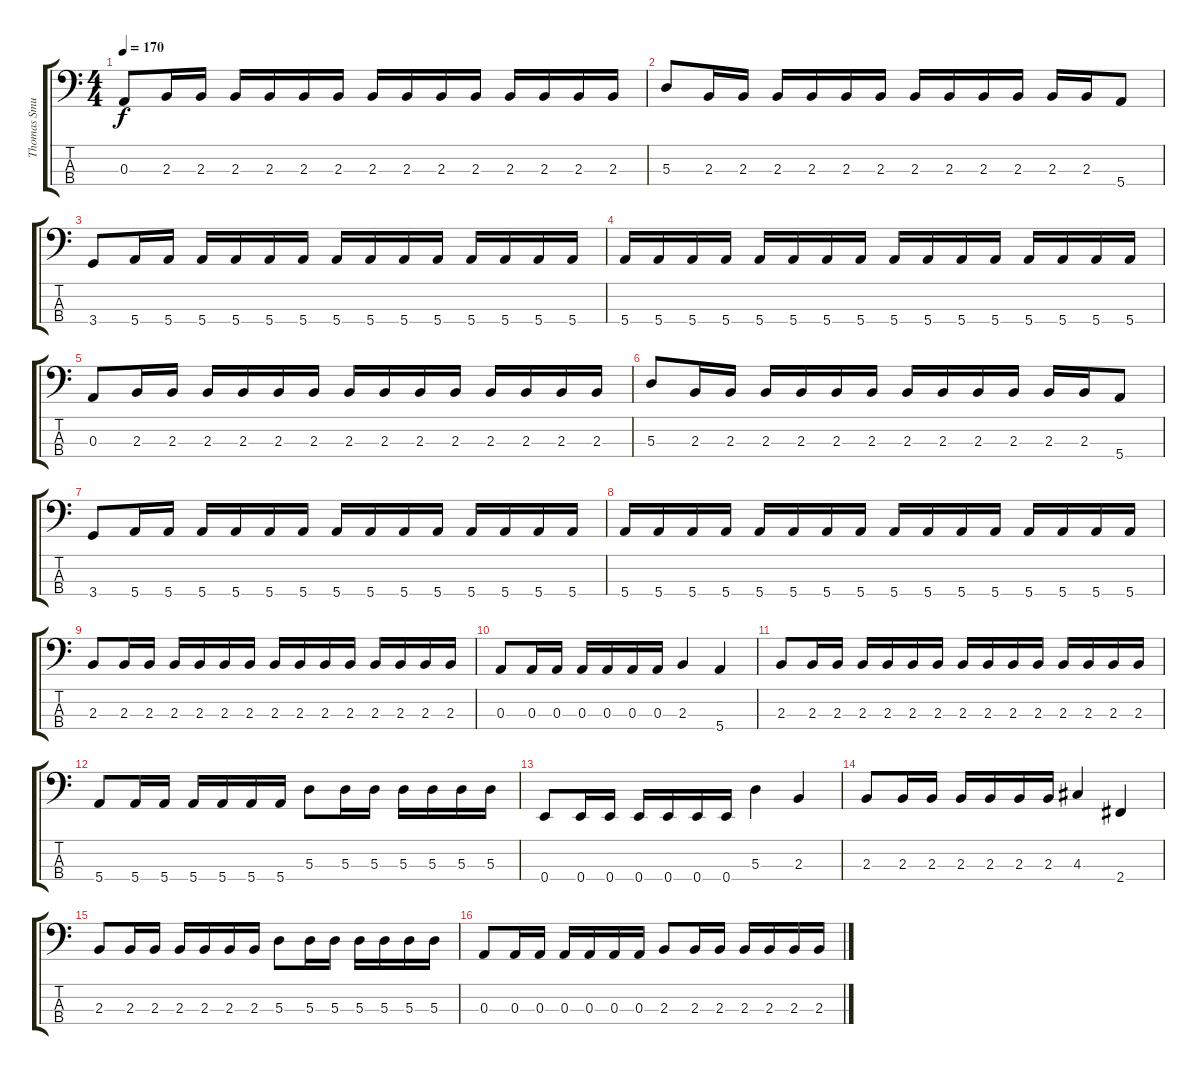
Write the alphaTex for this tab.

\track ("Thomas Smuszynski" "Thomas Smu") {instrument electricbassfinger}
\staff {score tabs}
\tuning (G2 D2 A1 E1) {hide}
\ts (4 4)
\tempo 170
\clef f4
\ks c
0.3.8{dy f} 2.3.16 2.3.16 2.3.16 2.3.16 2.3.16 2.3.16 2.3.16 2.3.16 2.3.16 2.3.16 2.3.16 2.3.16 2.3.16 2.3.16 |
5.3.8 2.3.16 2.3.16 2.3.16 2.3.16 2.3.16 2.3.16 2.3.16 2.3.16 2.3.16 2.3.16 2.3.16 2.3.16 5.4.8 |
3.4.8 5.4.16 5.4.16 5.4.16 5.4.16 5.4.16 5.4.16 5.4.16 5.4.16 5.4.16 5.4.16 5.4.16 5.4.16 5.4.16 5.4.16 |
5.4.16 5.4.16 5.4.16 5.4.16 5.4.16 5.4.16 5.4.16 5.4.16 5.4.16 5.4.16 5.4.16 5.4.16 5.4.16 5.4.16 5.4.16 5.4.16 |
0.3.8 2.3.16 2.3.16 2.3.16 2.3.16 2.3.16 2.3.16 2.3.16 2.3.16 2.3.16 2.3.16 2.3.16 2.3.16 2.3.16 2.3.16 |
5.3.8 2.3.16 2.3.16 2.3.16 2.3.16 2.3.16 2.3.16 2.3.16 2.3.16 2.3.16 2.3.16 2.3.16 2.3.16 5.4.8 |
3.4.8 5.4.16 5.4.16 5.4.16 5.4.16 5.4.16 5.4.16 5.4.16 5.4.16 5.4.16 5.4.16 5.4.16 5.4.16 5.4.16 5.4.16 |
5.4.16 5.4.16 5.4.16 5.4.16 5.4.16 5.4.16 5.4.16 5.4.16 5.4.16 5.4.16 5.4.16 5.4.16 5.4.16 5.4.16 5.4.16 5.4.16 |
2.3.8 2.3.16 2.3.16 2.3.16 2.3.16 2.3.16 2.3.16 2.3.16 2.3.16 2.3.16 2.3.16 2.3.16 2.3.16 2.3.16 2.3.16 |
0.3.8 0.3.16 0.3.16 0.3.16 0.3.16 0.3.16 0.3.16 2.3.4 5.4.4 |
2.3.8 2.3.16 2.3.16 2.3.16 2.3.16 2.3.16 2.3.16 2.3.16 2.3.16 2.3.16 2.3.16 2.3.16 2.3.16 2.3.16 2.3.16 |
5.4.8 5.4.16 5.4.16 5.4.16 5.4.16 5.4.16 5.4.16 5.3.8 5.3.16 5.3.16 5.3.16 5.3.16 5.3.16 5.3.16 |
0.4.8 0.4.16 0.4.16 0.4.16 0.4.16 0.4.16 0.4.16 5.3.4 2.3.4 |
2.3.8 2.3.16 2.3.16 2.3.16 2.3.16 2.3.16 2.3.16 4.3.4 2.4.4 |
2.3.8 2.3.16 2.3.16 2.3.16 2.3.16 2.3.16 2.3.16 5.3.8 5.3.16 5.3.16 5.3.16 5.3.16 5.3.16 5.3.16 |
0.3.8 0.3.16 0.3.16 0.3.16 0.3.16 0.3.16 0.3.16 2.3.8 2.3.16 2.3.16 2.3.16 2.3.16 2.3.16 2.3.16
